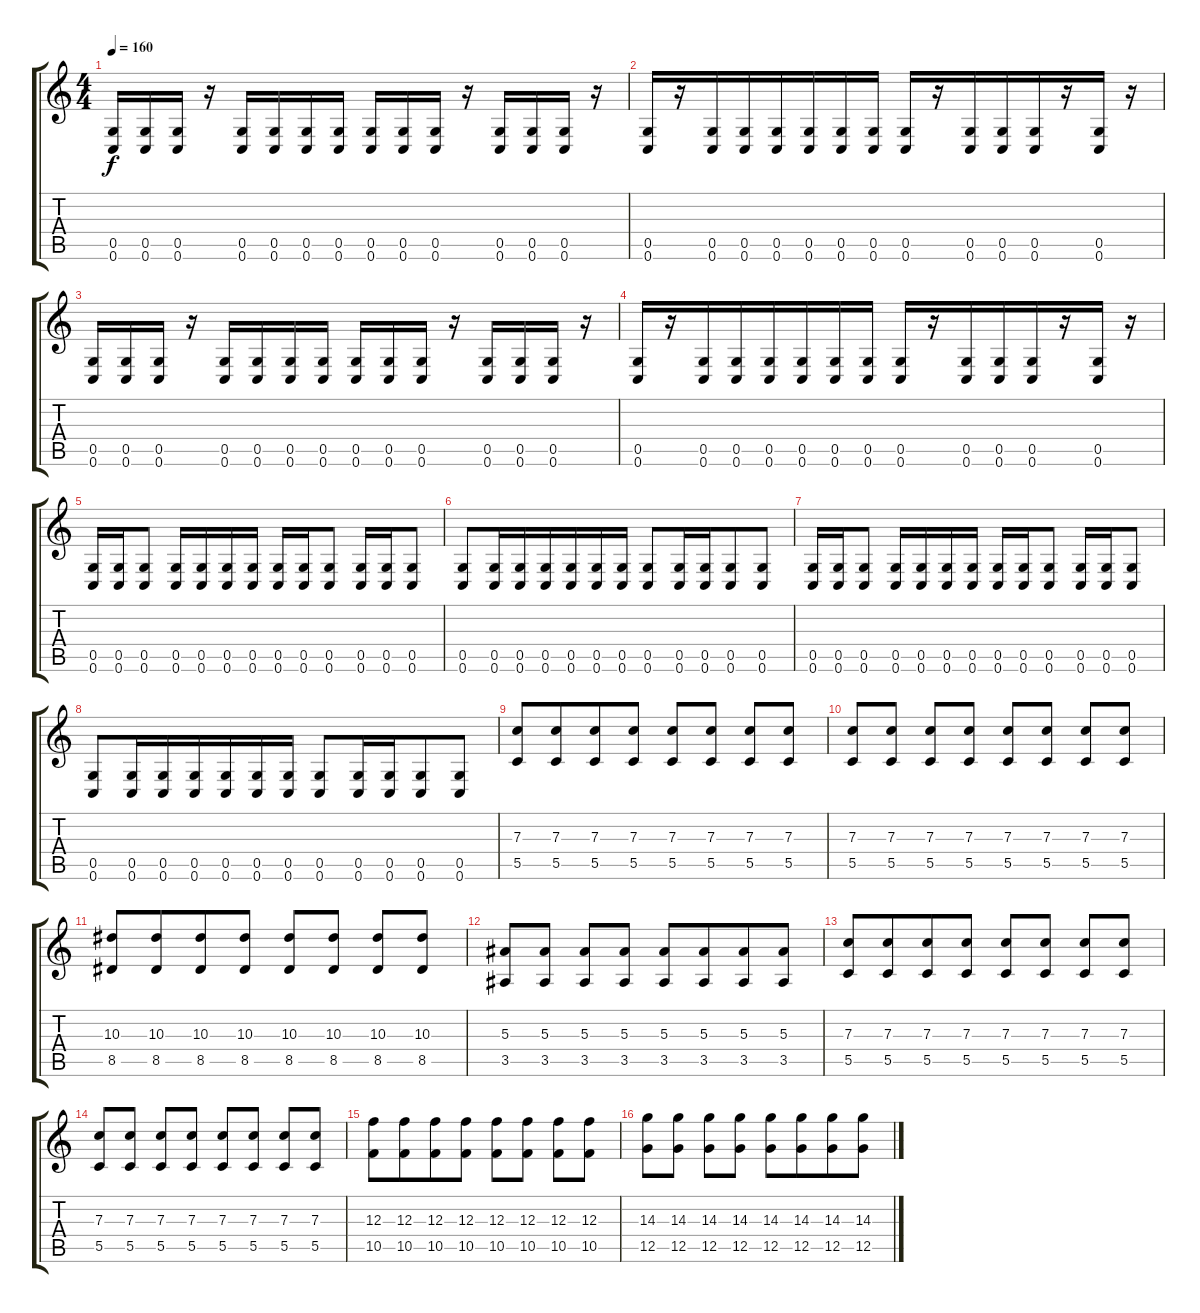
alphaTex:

\track "" {instrument distortionguitar}
\staff {score tabs}
\tuning (D4 A3 F3 C3 G2 C2) {hide}
\ts (4 4)
\section ("" "")
\tempo 160
\clef g2
\ks c
(0.5 0.6).16{dy f instrument distortionguitar} (0.5 0.6).16 (0.5 0.6).16 r.16 (0.5 0.6).16 (0.5 0.6).16{beam merge} (0.5 0.6).16 (0.5 0.6).16 (0.5 0.6).16{beam merge} (0.5 0.6).16{beam merge} (0.5 0.6).16 r.16 (0.5 0.6).16 (0.5 0.6).16{beam merge} (0.5 0.6).16 r.16 |
(0.5 0.6).16{beam merge} r.16 (0.5 0.6).16 (0.5 0.6).16{beam merge} (0.5 0.6).16 (0.5 0.6).16 (0.5 0.6).16{beam merge} (0.5 0.6).16 (0.5 0.6).16 r.16 (0.5 0.6).16 (0.5 0.6).16{beam merge} (0.5 0.6).16 r.16 (0.5 0.6).16 r.16 |
(0.5 0.6).16 (0.5 0.6).16 (0.5 0.6).16 r.16 (0.5 0.6).16 (0.5 0.6).16{beam merge} (0.5 0.6).16 (0.5 0.6).16 (0.5 0.6).16{beam merge} (0.5 0.6).16{beam merge} (0.5 0.6).16 r.16 (0.5 0.6).16 (0.5 0.6).16{beam merge} (0.5 0.6).16 r.16 |
(0.5 0.6).16{beam merge} r.16 (0.5 0.6).16 (0.5 0.6).16{beam merge} (0.5 0.6).16 (0.5 0.6).16 (0.5 0.6).16{beam merge} (0.5 0.6).16 (0.5 0.6).16 r.16 (0.5 0.6).16 (0.5 0.6).16{beam merge} (0.5 0.6).16 r.16 (0.5 0.6).16 r.16 |
(0.5 0.6).16 (0.5 0.6).16 (0.5 0.6).8 (0.5 0.6).16 (0.5 0.6).16{beam merge} (0.5 0.6).16 (0.5 0.6).16 (0.5 0.6).16{beam merge} (0.5 0.6).16{beam merge} (0.5 0.6).8 (0.5 0.6).16 (0.5 0.6).16{beam merge} (0.5 0.6).8 |
(0.5 0.6).8 (0.5 0.6).16 (0.5 0.6).16{beam merge} (0.5 0.6).16 (0.5 0.6).16 (0.5 0.6).16{beam merge} (0.5 0.6).16 (0.5 0.6).8 (0.5 0.6).16 (0.5 0.6).16{beam merge} (0.5 0.6).8 (0.5 0.6).8 |
(0.5 0.6).16 (0.5 0.6).16 (0.5 0.6).8 (0.5 0.6).16 (0.5 0.6).16{beam merge} (0.5 0.6).16 (0.5 0.6).16 (0.5 0.6).16{beam merge} (0.5 0.6).16{beam merge} (0.5 0.6).8 (0.5 0.6).16 (0.5 0.6).16{beam merge} (0.5 0.6).8 |
(0.5 0.6).8 (0.5 0.6).16 (0.5 0.6).16{beam merge} (0.5 0.6).16 (0.5 0.6).16 (0.5 0.6).16{beam merge} (0.5 0.6).16 (0.5 0.6).8 (0.5 0.6).16 (0.5 0.6).16{beam merge} (0.5 0.6).8 (0.5 0.6).8 |
(7.3 5.5).8 (7.3 5.5).8{beam merge} (7.3 5.5).8 (7.3 5.5).8 (7.3 5.5).8{beam merge} (7.3 5.5).8 (7.3 5.5).8 (7.3 5.5).8 |
(7.3 5.5).8 (7.3 5.5).8 (7.3 5.5).8{beam merge} (7.3 5.5).8 (7.3 5.5).8{beam merge} (7.3 5.5).8 (7.3 5.5).8 (7.3 5.5).8 |
(10.3 8.5).8 (10.3 8.5).8{beam merge} (10.3 8.5).8{beam merge} (10.3 8.5).8 (10.3 8.5).8 (10.3 8.5).8 (10.3 8.5).8{beam merge} (10.3 8.5).8 |
(5.3 3.5).8{beam merge} (5.3 3.5).8 (5.3 3.5).8 (5.3 3.5).8 (5.3 3.5).8 (5.3 3.5).8{beam merge} (5.3 3.5).8 (5.3 3.5).8 |
(7.3 5.5).8 (7.3 5.5).8{beam merge} (7.3 5.5).8 (7.3 5.5).8 (7.3 5.5).8{beam merge} (7.3 5.5).8 (7.3 5.5).8 (7.3 5.5).8 |
(7.3 5.5).8 (7.3 5.5).8 (7.3 5.5).8{beam merge} (7.3 5.5).8 (7.3 5.5).8{beam merge} (7.3 5.5).8 (7.3 5.5).8 (7.3 5.5).8 |
(12.3 10.5).8 (12.3 10.5).8{beam merge} (12.3 10.5).8{beam merge} (12.3 10.5).8 (12.3 10.5).8 (12.3 10.5).8 (12.3 10.5).8{beam merge} (12.3 10.5).8 |
(14.3 12.5).8{beam merge} (14.3 12.5).8 (14.3 12.5).8 (14.3 12.5).8 (14.3 12.5).8 (14.3 12.5).8{beam merge} (14.3 12.5).8 (14.3 12.5).8
